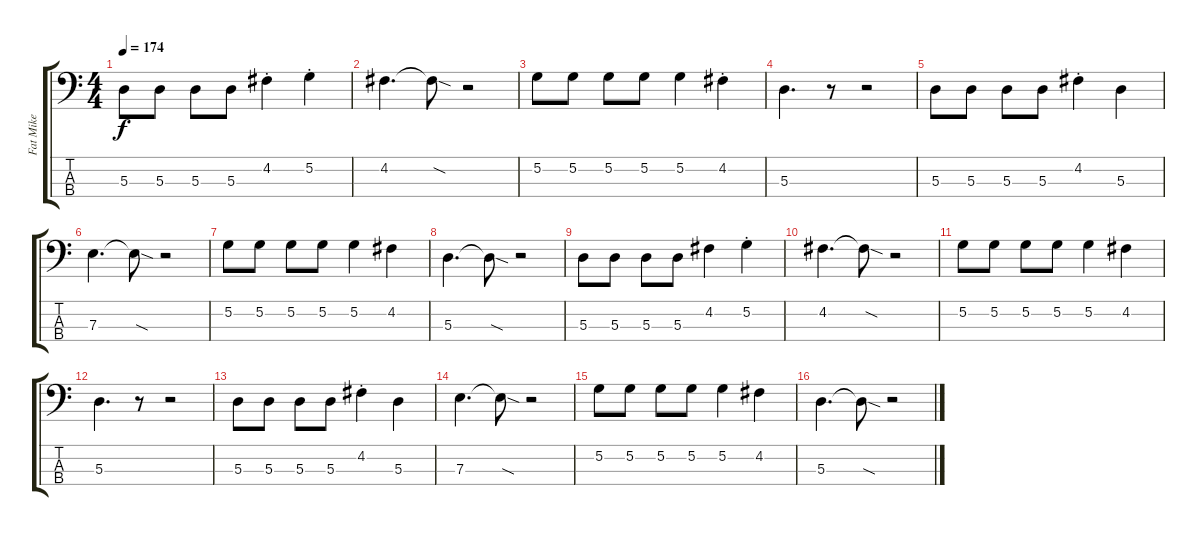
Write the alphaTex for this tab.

\track ("Fat Mike" "Fat Mike") {instrument electricbasspick}
\staff {score tabs}
\tuning (G2 D2 A1 E1) {hide}
\ts (4 4)
\section ("" "")
\tempo 174
\clef f4
\ks c
5.3.8{dy f} 5.3.8 5.3.8 5.3.8 4.2{st}.4 5.2{st}.4 |
4.2.4{d} 4.2{sod t}.8 r.2 |
5.2.8 5.2.8 5.2.8 5.2.8 5.2.4 4.2{st}.4 |
5.3.4{d} r.8 r.2 |
5.3.8 5.3.8 5.3.8 5.3.8 4.2{st}.4 5.3.4 |
7.3.4{d} 7.3{sod t}.8 r.2 |
5.2.8 5.2.8 5.2.8 5.2.8 5.2.4 4.2.4 |
5.3.4{d} 5.3{sod t}.8 r.2 |
5.3.8 5.3.8 5.3.8 5.3.8 4.2.4 5.2{st}.4 |
4.2.4{d} 4.2{sod t}.8 r.2 |
5.2.8 5.2.8 5.2.8 5.2.8 5.2.4 4.2.4 |
5.3.4{d} r.8 r.2 |
5.3.8 5.3.8 5.3.8 5.3.8 4.2{st}.4 5.3.4 |
7.3.4{d} 7.3{sod t}.8 r.2 |
5.2.8 5.2.8 5.2.8 5.2.8 5.2.4 4.2.4 |
5.3.4{d} 5.3{sod t}.8 r.2
